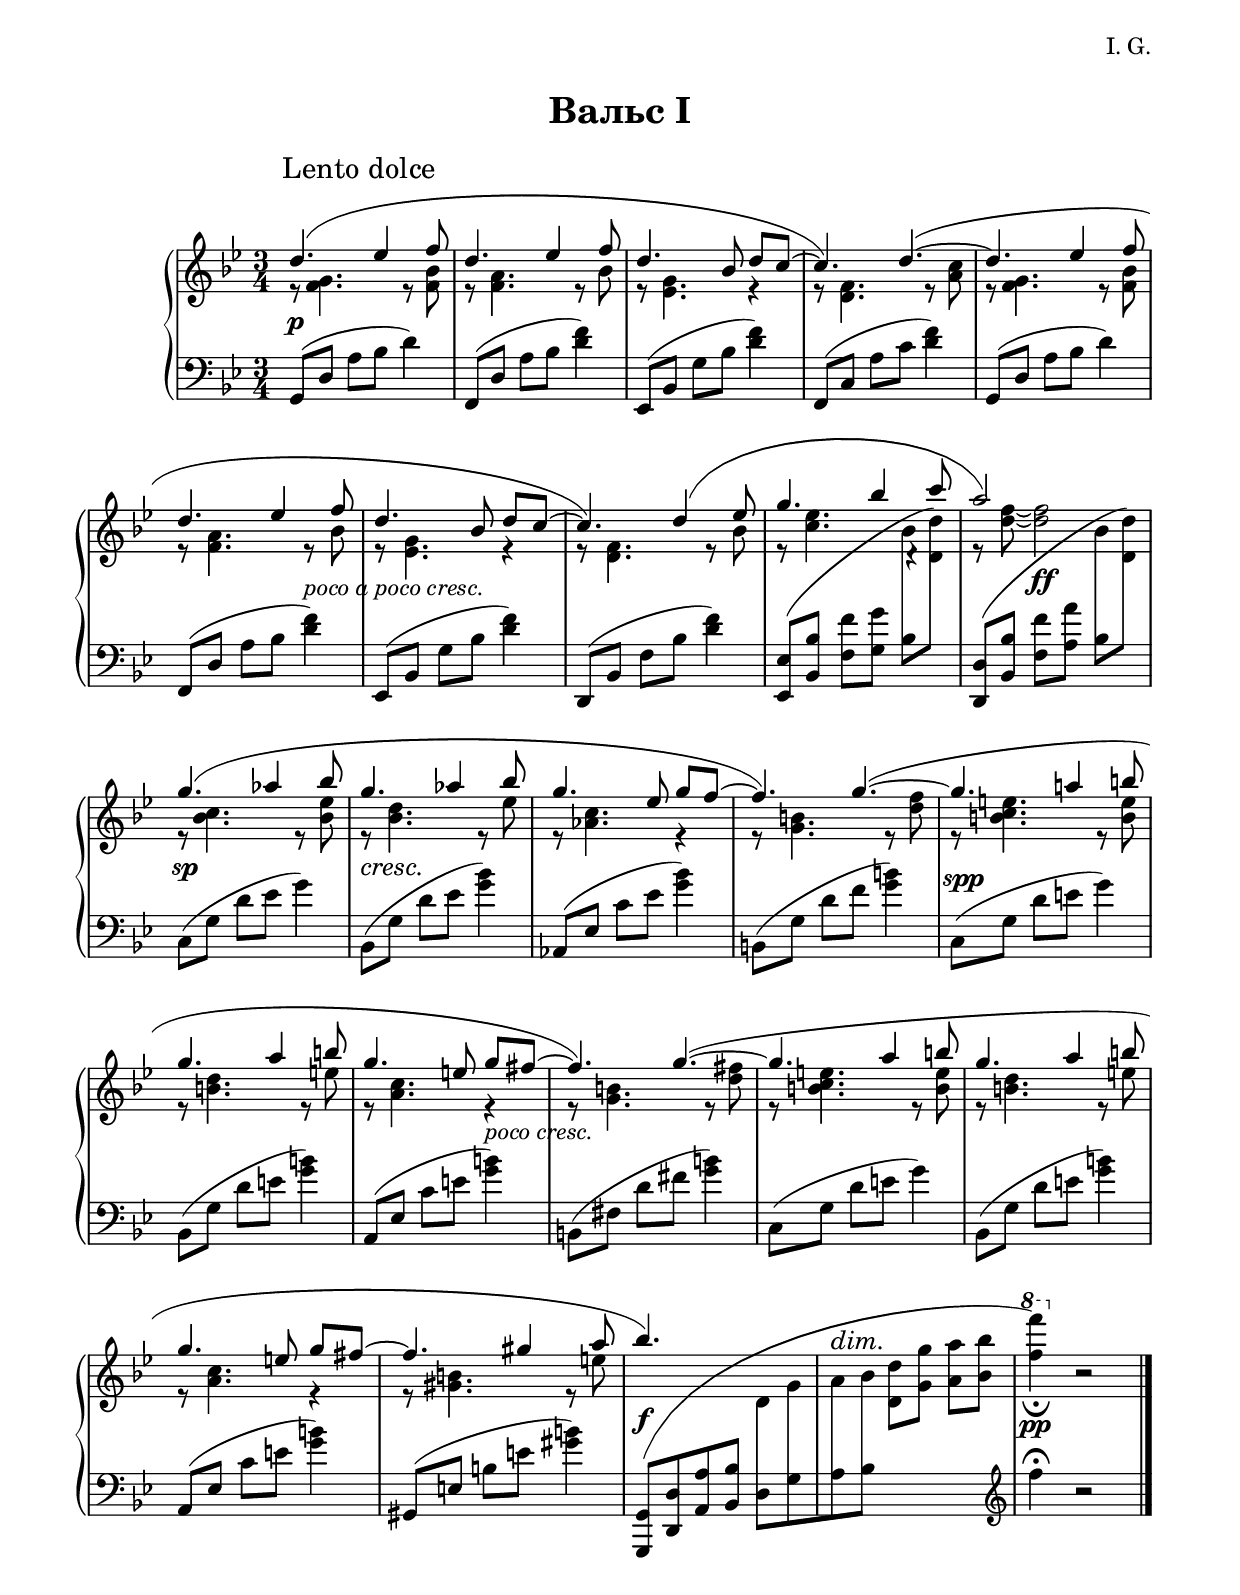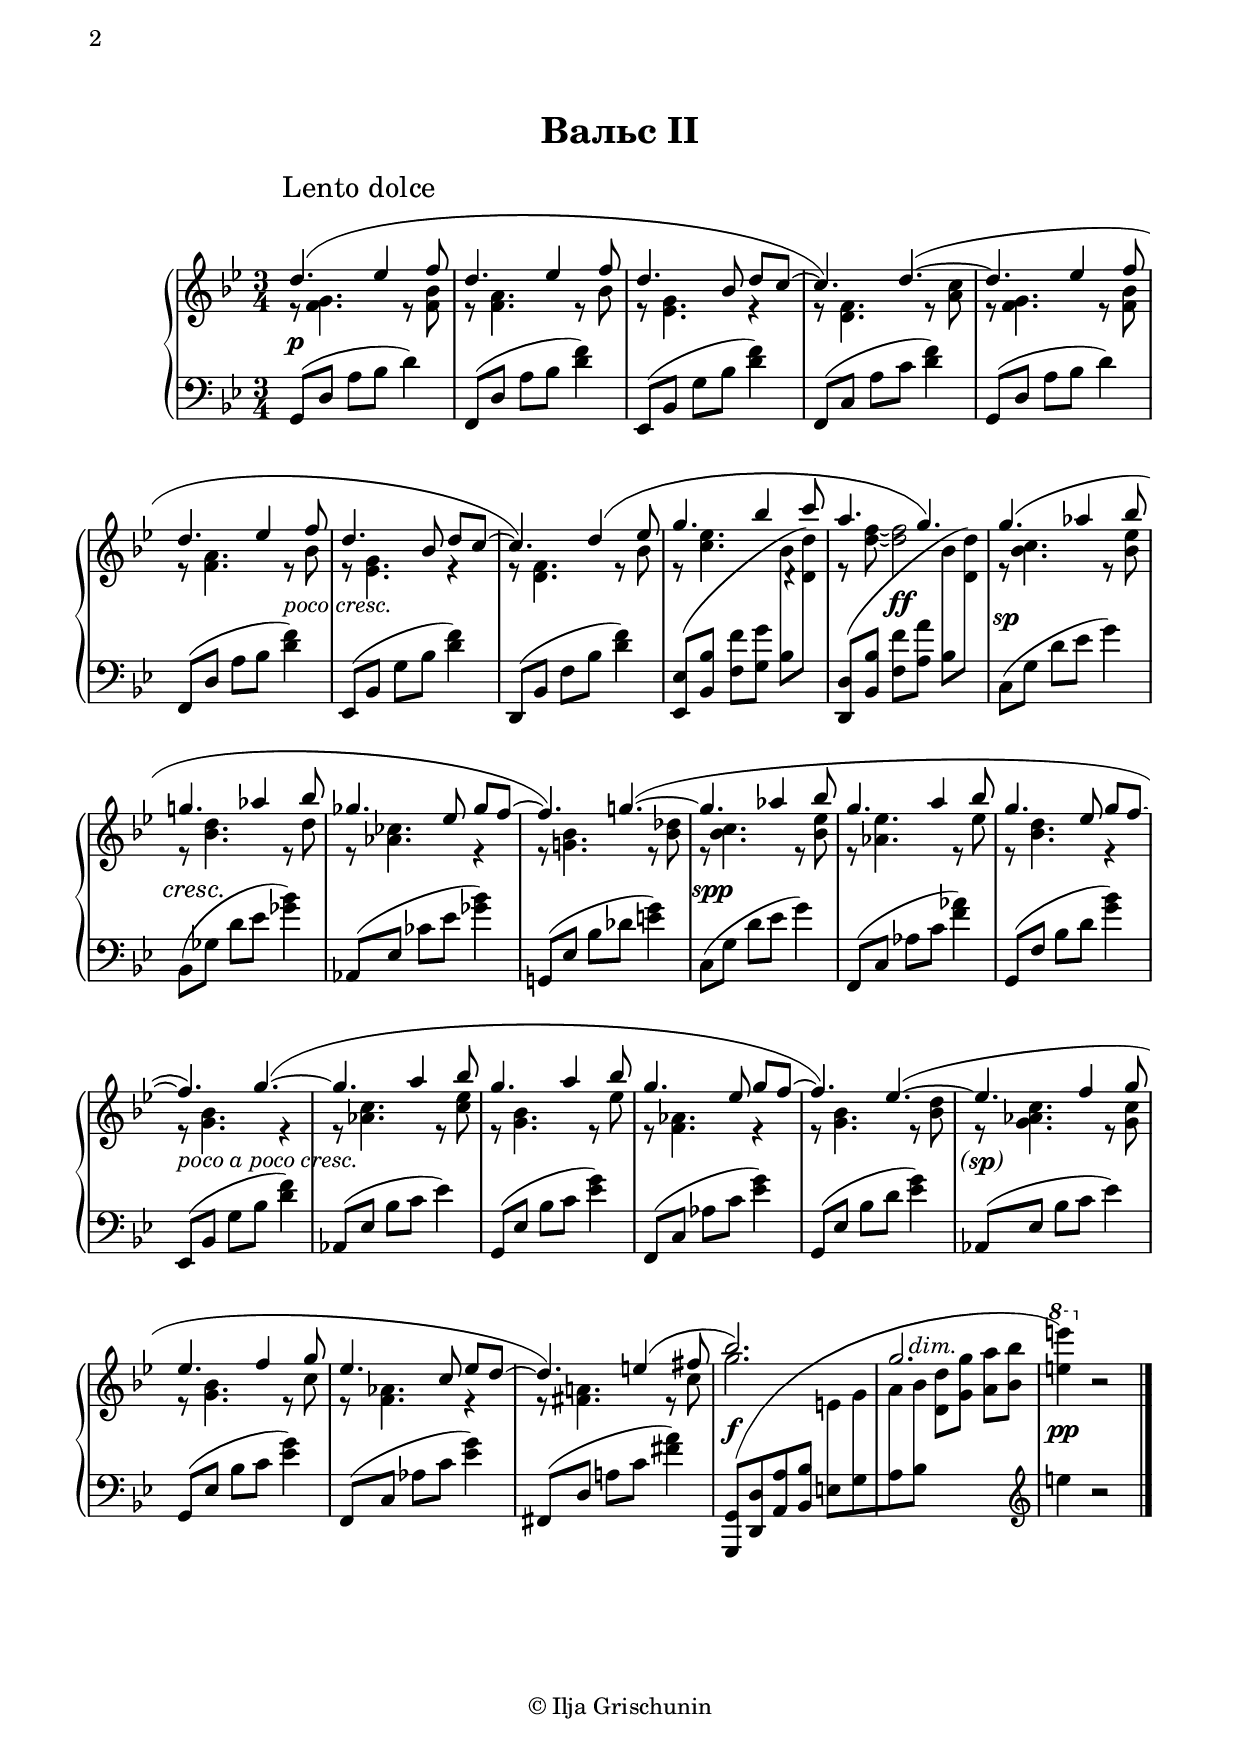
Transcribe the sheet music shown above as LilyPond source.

\version "2.19.15"

\language "deutsch"

\paper {
  #(set-paper-size "a4")
  top-system-spacing #'basic-distance = #25
  top-markup-spacing #'basic-distance = #15
  markup-system-spacing #'basic-distance = #30
  system-system-spacing #'basic-distance = #20
  score-system-spacing #'basic-distance = #35
  last-bottom-spacing #'basic-distance = #25
  left-margin = 15
  right-margin = 15
}

\layout {
  \context {
    \PianoStaff
    \consists #Span_stem_engraver
  }
}

makeOctaves =
#(define-music-function (parser location arg mus)
   (integer? ly:music?)
   #{<<
     \withMusicProperty #'to-relative-callback
     #(lambda (m p)
        (let ((mu (ly:music-property m 'element)))
          (ly:music-transpose mu (ly:make-pitch (- arg) 0 0))
          (ly:make-music-relative! mu p)
          (ly:music-transpose mu (ly:make-pitch arg 0 0)))
        p)
     \transpose c' $(ly:make-pitch arg 0 0) $mus
     $mus
     >>
   #})

paren =
#(define-event-function (parser location dyn) (ly:event?)
   (make-dynamic-script
    #{ \markup \concat {
      \normal-text \italic \fontsize #1 (
      #(ly:music-property dyn 'text)
      \normal-text \italic \fontsize #1 )
       }
    #}))

%%%%%%%%%% ONE %%%%%%%%%%%%%%%%%%%%%%%%%%%%%%%%%%%%%%%%%%%%%%%%%%%%%%%
%%%%%%%%%%% RH %%%%%%%%%%%%
rechtsOne = \relative {
  \clef treble
  \key g \minor
  \time 3/4
  \set Timing.beamExceptions = #'()
  \set Timing.baseMoment = #(ly:make-moment 1/4)
  \set Timing.beatStructure = #'(1 1 1)
  \override Score.RehearsalMark.extra-offset = #'(4 . 2)
  \mark "Lento dolce"
  <<
    {
      \override Slur.positions = #'(3 . 1)
      d''4.( es4 f8 d4. es4 f8 d4. b8 d c~ c4.) d~(
      d es4 f8 d4. es4 f8 d4. b8 d c~ c4.) d4( es8
      g4. b4 c8 a2) s4 g4.( as4 b8 g4.  as4 b8 g4. es8 g f~ f4.) g~(
      g a!4 h8 g4. a4 h8 g4. e8 g fis~ fis4.) g~(
      g a4 h8 g4. a4 h8 g4. e8 g fis~ fis4. gis4 a8 b4.) s s2. s
    }
    \\
    {
      r8 <f, g>4. r8 <f b> r <f a>4. r8 b r <es, g>4. r4 r8 <d f>4. r8 <a' c>
      r8 <f g>4. r8 <f b> r <f a>4. r8 b r <es, g>4. r4 r8 <d f>4. r8 b'
      r <c es>4.
      \once \override Rest.extra-offset = #'(0.5 . 0.5)
      r4 r8 <d f>~ q2
      r8 <b c>4. r8 <b es> r <b d>4. r8 es r <as, c>4. r4 r8 <g h>4. r8 <d' f>
      r <h c e>4. r8 <h e> r <h d>4. r8 e r <a, c>4. r4 r8 <g h>4. r8 <d' fis>
      r <h c e>4. r8 <h e> r <h d>4. r8 e r <a, c>4. r4 r8 <gis h>4. r8 e'
    }
    \\
    {
      \voiceTwo
      s2.*8 s2
      \autoBeamOff
      \crossStaff {b8 s s2 b8 s}
      \autoBeamOn
      s2.*12 s2
      \autoBeamOff
      \crossStaff {d,8 g a b}
      \autoBeamOn
      s2
      \change Staff = LH
      \clef treble
      f'4^\fermata b,2\rest
    }
  >>
  \bar "|."

}
%%%%%%%%%%% LH %%%%%%%%%%%%
linksOne = \relative {
  \clef bass
  \key g \minor
  \time 3/4
  %\set Staff.printKeyCancellation = ##f
  \set Timing.beamExceptions = #'()
  \set Timing.baseMoment = #(ly:make-moment 1/4)
  \set Timing.beatStructure = #'(1 1 1)

  g,8( d' a' b d4)
  f,,8( d' a' b <d f>4)
  es,,8( b' g' b <d f>4)
  f,,8( c' a' c <d f>4)
  g,,8( d' a' b d4)
  f,,8( d' a' b <d f>4)
  es,,8( b' g' b <d f>4)
  d,,8( b' f' b <d f>4)
  \makeOctaves #1 {
    es,,8( b' f' g
  }
  \stemDown
  b
  \change Staff = RH
  \makeOctaves #1 {
    d)
  }
  \change Staff = LH
  \stemNeutral
  \makeOctaves #1 {
    d,,8( b' f' a
  }
  \stemDown
  b
  \change Staff = RH
  \makeOctaves #1 {
    d)
  }
  \change Staff = LH
  \stemNeutral
  c,8( g' d' es g4)
  b,,8( g' d' es <g b>4)
  as,,8( es' c' es <g b>4)
  h,,8( g' d' f <g h>4)
  c,,8( g' d' e g4)
  b,,8( g' d' e <g h>4)
  a,,8( es' c' e <g h>4)
  h,,8( fis' d' fis <g h>4)
  c,,8( g' d' e g4)
  b,,8( g' d' e <g h>4)
  a,,8( es' c' e <g h>4)
  gis,,8( e' h' e <gis h>4)
  \shape #'((-0.3 . -0.1) (2 . 10) (-3 . 1) (-0.3 . -0.3)) Slur
  \makeOctaves #-1 {
    g,,8[( d' a' b]
  }
  d,[ g a b]
  \change Staff = RH
  \stemDown
  \makeOctaves #1 {
    d g a b
    \ottava #1
    \set Staff.ottavation = #"8"
    f''4)_\fermata
    \ottava #0
  }
  r2

}
%%%%%%%%%%%%D%%%%%%%%%%%%
dynamicOne = {
  \override Hairpin.to-barline = ##f
  \override DynamicTextSpanner.style = #'none
  s2.*5\p s2 s4-\markup { \italic { poco a poco cresc. } } s2.*3
  s4 s2\ff s2.\sp s2.*2\cresc s2 s4
  \once\override DynamicText.extra-offset = #'(.5 . -1)
  s2.*2\spp s2 s4-\markup { \italic { poco cresc. } } s2.*5
  s2.\f
  \override DynamicTextSpanner.extra-offset = #'(0 . 7.5)
  \override DynamicText.extra-offset = #'(0 . -.5)
  s\dim s\pp
}
%%%%%%%%%%%%%%%%%%%%%%


%%%%%%%%%% TWO %%%%%%%%%%%%%%%%%%%%%%%%%%%%%%%%%%%%%%%%%%%%%%%%%%%%%%%
%%%%%%%%%%% RH %%%%%%%%%%%%
rechtsTwo = \relative {
  \clef treble
  \key g \minor
  \time 3/4
  \set Timing.beamExceptions = #'()
  \set Timing.baseMoment = #(ly:make-moment 1/4)
  \set Timing.beatStructure = #'(1 1 1)
  \override Score.RehearsalMark.extra-offset = #'(4 . 2)
  \mark "Lento dolce"
  <<
    {
      \override Slur.positions = #'(3 . 1)
      d''4.( es4 f8 d4. es4 f8 d4. b8 d c~ c4.) d~(
      d es4 f8 d4. es4 f8 d4. b8 d c~ c4.) d4( es8
      g4. b4 c8 a4. g) g4.( as4 b8 g!4.  as4 b8 ges4. es8 ges f~ f4.) g!~(
      g as4 b8 g4. a4 b8 g4. es8 g f~ f4.) g~(
      g a4 b8 g4. a4 b8 g4. es8 g f~ f4.) es~(
      es f4 g8 es4. f4 g8 es4. c8 es d~ d4.) e4( fis8 b2.) g2. s
    }
    \\
    {
      r8 <f, g>4. r8 <f b> r <f a>4. r8 b r <es, g>4. r4 r8 <d f>4. r8 <a' c>
      r8 <f g>4. r8 <f b> r <f a>4. r8 b r <es, g>4. r4 r8 <d f>4. r8 b'
      r <c es>4.
      \once \override Rest.extra-offset = #'(0.5 . 0.5)
      r4 r8 <d f>~ q2
      r8 <b c>4. r8 <b es> r <b d>4. r8 d r <as ces>4. r4 r8 <g! b>4. r8 <b des>
      r <b c>4. r8 <b es> r <as es'>4. r8 es' r <b d>4. r4 r8 <g b>4. r4
      r8 <as c>4. r8 <c es> r <g b>4. r8 es' r <f, as>4. r4 r8 <g b>4. r8 <b d>
      r <g as c>4. r8 <g c> r <g b>4.r8 c r <f, as>4. r4 r8 <fis a!>4. r8 c' g'2.
      s s
    }
    \\
    {
      \voiceTwo
      s2.*8 s2
      \autoBeamOff
      \crossStaff {b,8 s s2 b8 s}
      \autoBeamOn
      s2.*16 s2
      \autoBeamOff
      \crossStaff {e,8 g a b}
      \autoBeamOn
      s2
      \change Staff = LH
      \clef treble
      e4 b2\rest
    }
  >>
  \bar "|."

}
%%%%%%%%%%% LH %%%%%%%%%%%%
linksTwo = \relative {
  \clef bass
  \key g \minor
  \time 3/4
  %\set Staff.printKeyCancellation = ##f
  \set Timing.beamExceptions = #'()
  \set Timing.baseMoment = #(ly:make-moment 1/4)
  \set Timing.beatStructure = #'(1 1 1)

  g,8( d' a' b d4)
  f,,8( d' a' b <d f>4)
  es,,8( b' g' b <d f>4)
  f,,8( c' a' c <d f>4)
  g,,8( d' a' b d4)
  f,,8( d' a' b <d f>4)
  es,,8( b' g' b <d f>4)
  d,,8( b' f' b <d f>4)
  \makeOctaves #1 {
    es,,8( b' f' g
  }
  \stemDown
  b
  \change Staff = RH
  \makeOctaves #1 {
    d)
  }
  \change Staff = LH
  \stemNeutral
  \makeOctaves #1 {
    d,,8( b' f' a
  }
  \stemDown
  b
  \change Staff = RH
  \makeOctaves #1 {
    d)
  }
  \change Staff = LH
  \stemNeutral
  c,8( g' d' es g4)
  b,,8( ges' d' es <ges b>4)
  as,,8( es' ces' es <ges b>4)
  g,,!8( es' b' des <e g>4)
  c,8( g' d' es g4)
  f,,8( c' as' c <f as>4)
  g,,8( f' b d <g b>4)
  es,,8( b' g' b <d f>4)
  as,8( es' b' c es4)
  g,,8( es' b' c <es g>4)
  f,,8( c' as' c <es g>4)
  g,,8( es' b' d <es g>4)
  as,,8( es' b' c es4)
  g,,8( es' b' c <es g>4)
  f,,8( c' as' c <es g>4)
  fis,,8( d' a'! c <fis a>4)
  \shape #'((0 . -1) (2 . 10) (0 . 2) (-0.3 . -0.3)) Slur
  \makeOctaves #-1 {
    g,,8[( d' a' b]
  }
  e,[ g a b]
  \change Staff = RH
  \stemDown
  \makeOctaves #1 {
    d g a b
    \ottava #1
    \set Staff.ottavation = #"8"
    e'4)
    \ottava #0
  }
  r2

}
%%%%%%%%%%%%D%%%%%%%%%%%%
dynamicTwo = {
  \override Hairpin.to-barline = ##f
  \override DynamicTextSpanner.style = #'none
  s2.*5\p s2 s4-\markup { \italic { poco cresc. } } s2.*3
  s4
  \once\override DynamicText.extra-offset = #'(0 . -.5)
  s2\ff
  \once\override DynamicText.extra-offset = #'(0 . -2)
  s2.\sp
  \override DynamicTextSpanner.extra-offset = #'(-1.5 . -1)
  s2.*3\cresc
  \once\override DynamicText.extra-offset = #'(.5 . -1)
  s2.*3\spp s2.*5-\markup { \italic { poco a poco cresc. } }
  \override DynamicText.extra-offset = #'(0 . -1)
  s2.*4\paren\sp
  \override DynamicText.extra-offset = #'(0 . 1)
  s2.\f
  \override DynamicTextSpanner.extra-offset = #'(2 . 9)
  \override DynamicText.extra-offset = #'(0 . 1)
  \small s\dim \normalsize s\pp
}
%%%%%%%%%%%%%%%%%%%%%%


\book {
  \paper {
    print-all-headers = ##t
  }
  \header {
    composer = "I. G."
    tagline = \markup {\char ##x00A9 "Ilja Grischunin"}
  }
  \markup { \vspace #1 }
%%%%%%%%%%%%%%%%%%%%% ERSTE %%%%%%%%%%%%%%%%%%%
  \score {
    \new PianoStaff <<
      \new Staff = "RH" \rechtsOne
      \new Dynamics = "DYN" \dynamicOne
      \new Staff = "LH" \linksOne
    >>
    \header {
      title = "Вальс I"
      composer = ##f
    }
    \layout {
      \context {
        \Score
        \override StaffGrouper.staff-staff-spacing.basic-distance = #13
        \remove "Bar_number_engraver"
      }
    }
  }
%%%%%%%%%%%%%%%%%%%%% ZWEITE %%%%%%%%%%%%%%%%%%%
  \score {
    \new PianoStaff <<
      \new Staff = "RH" \rechtsTwo
      \new Dynamics = "DYN" \dynamicTwo
      \new Staff = "LH" \linksTwo
    >>
    \header {
      title = "Вальс II"
      composer = ##f
    }
    \layout {
      \context {
        \Score
        \override StaffGrouper.staff-staff-spacing.basic-distance = #13
        \remove "Bar_number_engraver"
      }
    }
  }
}